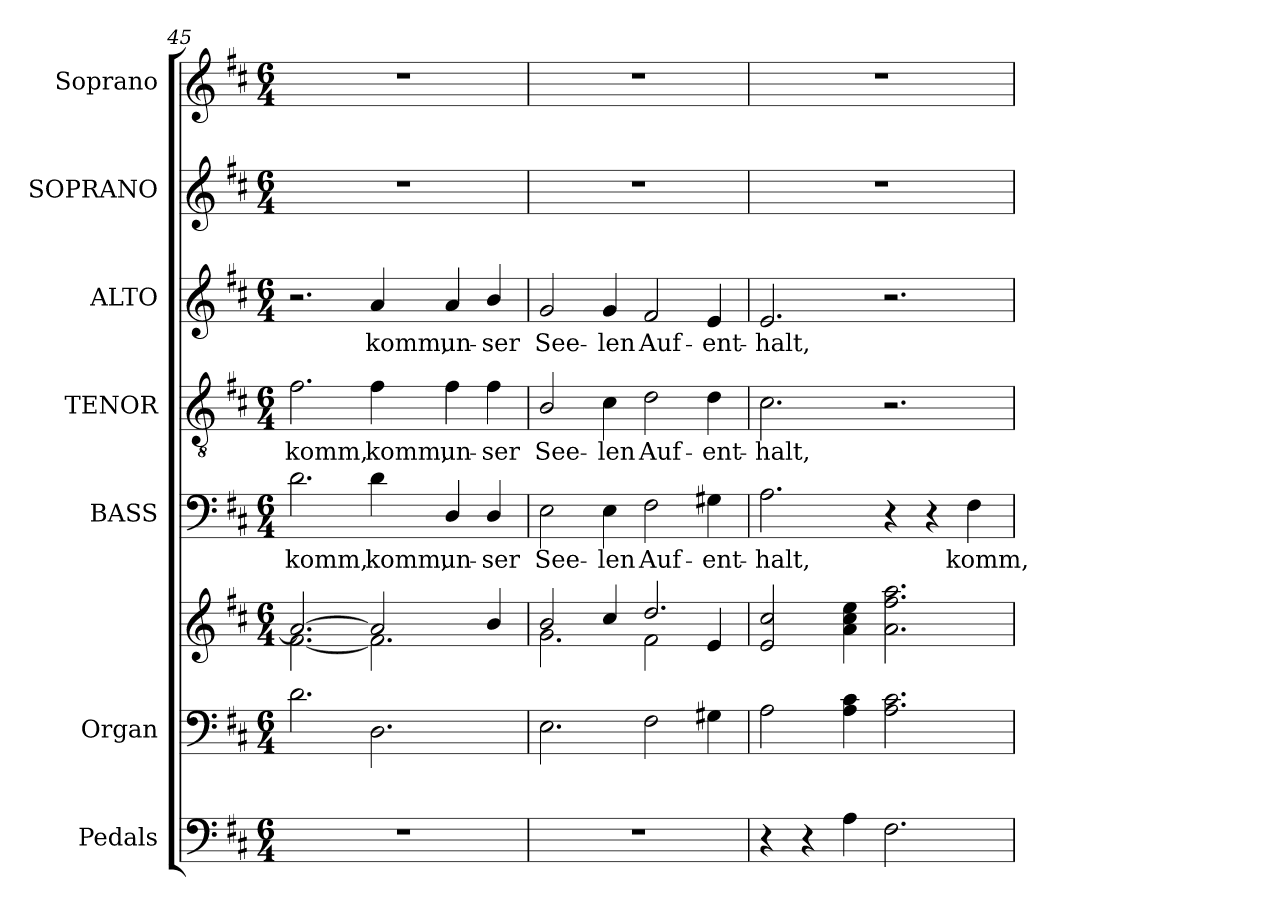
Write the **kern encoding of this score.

**kern	**kern	**kern	**kern	**text	**kern	**text	**kern	**text	**kern	**kern
*part7	*part6	*part6	*part5	*part5	*part4	*part4	*part3	*part3	*part2	*part1
*staff8	*staff7	*staff6	*staff5	*staff5	*staff4	*staff4	*staff3	*staff3	*staff2	*staff1
*I"Pedals	*I"Organ	*	*I"BASS	*	*I"TENOR	*	*I"ALTO	*	*I"SOPRANO	*I"Soprano
*I'Ped.	*I'Org.	*	*I'B.	*	*I'T.	*	*I'A.	*	*I'S.	*I'S.
*clefF4	*clefF4	*clefG2	*clefF4	*	*clefGv2	*	*clefG2	*	*clefG2	*clefG2
*	*	*	*	*	*ITrd7c12	*	*	*	*	*
*k[f#c#]	*k[f#c#]	*k[f#c#]	*k[f#c#]	*	*k[f#c#]	*	*k[f#c#]	*	*k[f#c#]	*k[f#c#]
*D:	*D:	*D:	*D:	*	*D:	*	*D:	*	*D:	*D:
*M6/4	*M6/4	*M6/4	*M6/4	*	*M6/4	*	*M6/4	*	*M6/4	*M6/4
=45	=45	=45	=45	=45	=45	=45	=45	=45	=45	=45
!LO:N:vis=1	!	!	!	!	!	!	!	!	!	!
*	*	*^	*	*	*	*	*	*	*	*
!	!	!	!	!	!LO:LY:b:color=#000000	!	!	!	!	!	!
!	!	!	!	!	!	!	!LO:LY:b:color=#000000	!	!	!LO:N:vis=1	!LO:N:vis=1
1.r	2.di\	2.ai/_	[2.f#i\	2.di\	komm,	2.F#i\	komm,	2.r	.	1.r	1.r
!	!	!	!	!	!LO:LY:b:color=#000000	!	!	!	!	!	!
!	!	!	!	!	!	!	!LO:LY:b:color=#000000	!	!	!	!
!	!	!	!	!	!	!	!	!	!LO:LY:b:color=#000000	!	!
.	2.Di\	2ai/]	2.f#i\]	4di\	komm,	4F#i\	komm,	4ai/	komm,	.	.
!	!	!	!	!	!LO:LY:b:color=#000000	!	!	!	!	!	!
!	!	!	!	!	!	!	!LO:LY:b:color=#000000	!	!	!	!
!	!	!	!	!	!	!	!	!	!LO:LY:b:color=#000000	!	!
.	.	.	.	4Di/	un-	4F#i\	un-	4ai/	un-	.	.
!	!	!	!	!	!LO:LY:b:color=#000000	!	!	!	!	!	!
!	!	!	!	!	!	!	!LO:LY:b:color=#000000	!	!	!	!
!	!	!	!	!	!	!	!	!	!LO:LY:b:color=#000000	!	!
.	.	4bi/	.	4Di/	-ser	4F#i\	-ser	4bi/	-ser	.	.
=46	=46	=46	=46	=46	=46	=46	=46	=46	=46	=46	=46
!LO:N:vis=1	!	!	!	!	!	!	!	!	!	!	!
!	!	!	!	!	!LO:LY:b:color=#000000	!	!	!	!	!	!
!	!	!	!	!	!	!	!LO:LY:b:color=#000000	!	!	!	!
!	!	!	!	!	!	!	!	!	!LO:LY:b:color=#000000	!LO:N:vis=1	!LO:N:vis=1
1.r	2.Ei\	2bi/	2.gi\	2Ei\	See-	2BBi/	See-	2gi/	See-	1.r	1.r
!	!	!	!	!	!LO:LY:b:color=#000000	!	!	!	!	!	!
!	!	!	!	!	!	!	!LO:LY:b:color=#000000	!	!	!	!
!	!	!	!	!	!	!	!	!	!LO:LY:b:color=#000000	!	!
.	.	4cc#i/	.	4Ei\	-len	4C#i\	-len	4gi/	-len	.	.
!	!	!	!	!	!LO:LY:b:color=#000000	!	!	!	!	!	!
!	!	!	!	!	!	!	!LO:LY:b:color=#000000	!	!	!	!
!	!	!	!	!	!	!	!	!	!LO:LY:b:color=#000000	!	!
.	2F#i\	2.ddi/	2f#i\	2F#i\	Auf-	2Di\	Auf-	2f#i/	Auf-	.	.
!	!	!	!	!	!LO:LY:b:color=#000000	!	!	!	!	!	!
!	!	!	!	!	!	!	!LO:LY:b:color=#000000	!	!	!	!
!	!	!	!	!	!	!	!	!	!LO:LY:b:color=#000000	!	!
.	4G#Xi\	.	4ei/	4G#Xi\	-ent-	4Di\	-ent-	4ei/	-ent-	.	.
*	*	*v	*v	*	*	*	*	*	*	*	*
=47	=47	=47	=47	=47	=47	=47	=47	=47	=47	=47
*	*	*^	*	*	*	*	*	*	*	*
!	!	!	!	!	!LO:LY:b:color=#000000	!	!	!	!	!	!
*	*	*v	*v	*	*	*	*	*	*	*	*
*	*	*^	*	*	*	*	*	*	*	*
!	!	!	!	!	!	!	!LO:LY:b:color=#000000	!	!	!	!
*	*	*v	*v	*	*	*	*	*	*	*	*
*	*	*^	*	*	*	*	*	*	*	*
!	!	!	!	!	!	!	!	!	!LO:LY:b:color=#000000	!LO:N:vis=1	!LO:N:vis=1
*	*	*v	*v	*	*	*	*	*	*	*	*
4r	2Ai\	2ei/ 2cc#i	2.Ai\	-halt,	2.C#i\	-halt,	2.ei/	-halt,	1.r	1.r
4r	.	.	.	.	.	.	.	.	.	.
4Ai\	4Ai\ 4c#i	4ai\ 4cc#i 4eei	.	.	.	.	.	.	.	.
2.F#i\	2.Ai\ 2.c#i	2.ai\ 2.ff#i 2.aai	4r	.	2.r	.	2.r	.	.	.
.	.	.	4r	.	.	.	.	.	.	.
!	!	!	!	!LO:LY:b:color=#000000	!	!	!	!	!	!
.	.	.	4F#i\	komm,	.	.	.	.	.	.
=	=	=	=	=	=	=	=	=	=	=
*-	*-	*-	*-	*-	*-	*-	*-	*-	*-	*-
